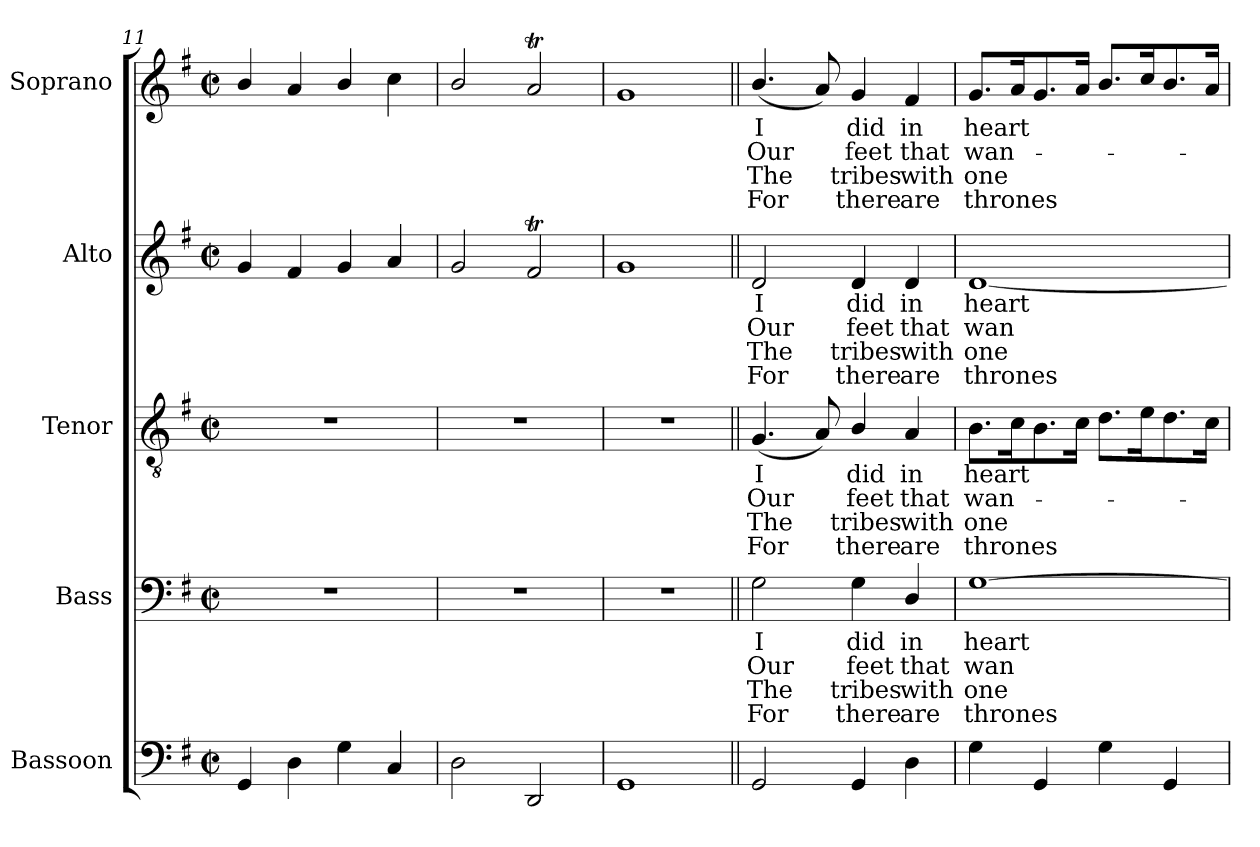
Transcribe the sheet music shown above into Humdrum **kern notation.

**kern	**kern	**text	**text	**text	**text	**kern	**text	**text	**text	**text	**kern	**text	**text	**text	**text	**kern	**text	**text	**text	**text
*part5	*part4	*part4	*part4	*part4	*part4	*part3	*part3	*part3	*part3	*part3	*part2	*part2	*part2	*part2	*part2	*part1	*part1	*part1	*part1	*part1
*staff5	*staff4	*staff4	*staff4	*staff4	*staff4	*staff3	*staff3	*staff3	*staff3	*staff3	*staff2	*staff2	*staff2	*staff2	*staff2	*staff1	*staff1	*staff1	*staff1	*staff1
*I"Bassoon	*I"Bass	*	*	*	*	*I"Tenor	*	*	*	*	*I"Alto	*	*	*	*	*I"Soprano	*	*	*	*
*I'Bsn.	*I'B.	*	*	*	*	*I'T.	*	*	*	*	*I'A.	*	*	*	*	*I'S.	*	*	*	*
*clefF4	*clefF4	*	*	*	*	*clefGv2	*	*	*	*	*clefG2	*	*	*	*	*clefG2	*	*	*	*
*	*	*	*	*	*	*ITrd7c12	*	*	*	*	*	*	*	*	*	*	*	*	*	*
*k[f#]	*k[f#]	*	*	*	*	*k[f#]	*	*	*	*	*k[f#]	*	*	*	*	*k[f#]	*	*	*	*
*G:	*G:	*	*	*	*	*G:	*	*	*	*	*G:	*	*	*	*	*G:	*	*	*	*
*M2/2	*M2/2	*	*	*	*	*M2/2	*	*	*	*	*M2/2	*	*	*	*	*M2/2	*	*	*	*
*met(c|)	*met(c|)	*	*	*	*	*met(c|)	*	*	*	*	*met(c|)	*	*	*	*	*met(c|)	*	*	*	*
=11	=11	=11	=11	=11	=11	=11	=11	=11	=11	=11	=11	=11	=11	=11	=11	=11	=11	=11	=11	=11
4GGi/	1r	.	.	.	.	1r	.	.	.	.	4gi/	.	.	.	.	4bi/	.	.	.	.
4Di\	.	.	.	.	.	.	.	.	.	.	4f#i/	.	.	.	.	4ai/	.	.	.	.
4Gi\	.	.	.	.	.	.	.	.	.	.	4gi/	.	.	.	.	4bi/	.	.	.	.
4Ci/	.	.	.	.	.	.	.	.	.	.	4ai/	.	.	.	.	4cci\	.	.	.	.
=12	=12	=12	=12	=12	=12	=12	=12	=12	=12	=12	=12	=12	=12	=12	=12	=12	=12	=12	=12	=12
2Di\	1r	.	.	.	.	1r	.	.	.	.	2gi/	.	.	.	.	2bi/	.	.	.	.
2DDi/	.	.	.	.	.	.	.	.	.	.	2f#ti/	.	.	.	.	2aTi/	.	.	.	.
=13	=13	=13	=13	=13	=13	=13	=13	=13	=13	=13	=13	=13	=13	=13	=13	=13	=13	=13	=13	=13
1GGi	1r	.	.	.	.	1r	.	.	.	.	1gi	.	.	.	.	1gi	.	.	.	.
!!LO:LB:g=z
=14||	=14||	=14||	=14||	=14||	=14||	=14||	=14||	=14||	=14||	=14||	=14||	=14||	=14||	=14||	=14||	=14||	=14||	=14||	=14||	=14||
!	!	!LO:LY:b:color=#000000	!LO:LY:b:color=#000000	!LO:LY:b:color=#000000	!LO:LY:b:color=#000000	!	!	!	!	!	!	!	!	!	!	!	!	!	!	!
!	!	!	!	!	!	!	!LO:LY:b:color=#000000	!LO:LY:b:color=#000000	!LO:LY:b:color=#000000	!LO:LY:b:color=#000000	!	!	!	!	!	!	!	!	!	!
!	!	!	!	!	!	!	!	!	!	!	!	!LO:LY:b:color=#000000	!LO:LY:b:color=#000000	!LO:LY:b:color=#000000	!LO:LY:b:color=#000000	!	!	!	!	!
!	!	!	!	!	!	!	!	!	!	!	!	!	!	!	!	!	!LO:LY:b:color=#000000	!LO:LY:b:color=#000000	!LO:LY:b:color=#000000	!LO:LY:b:color=#000000
2GGi/	2Gi\	I	Our	The	For	(4.GGi/	I	Our	The	For	2di/	I	Our	The	For	(4.bi/	I	Our	The	For
.	.	.	.	.	.	8AAi/)	.	.	.	.	.	.	.	.	.	8ai/)	.	.	.	.
!	!	!LO:LY:b:color=#000000	!LO:LY:b:color=#000000	!LO:LY:b:color=#000000	!LO:LY:b:color=#000000	!	!	!	!	!	!	!	!	!	!	!	!	!	!	!
!	!	!	!	!	!	!	!LO:LY:b:color=#000000	!LO:LY:b:color=#000000	!LO:LY:b:color=#000000	!LO:LY:b:color=#000000	!	!	!	!	!	!	!	!	!	!
!	!	!	!	!	!	!	!	!	!	!	!	!LO:LY:b:color=#000000	!LO:LY:b:color=#000000	!LO:LY:b:color=#000000	!LO:LY:b:color=#000000	!	!	!	!	!
!	!	!	!	!	!	!	!	!	!	!	!	!	!	!	!	!	!LO:LY:b:color=#000000	!LO:LY:b:color=#000000	!LO:LY:b:color=#000000	!LO:LY:b:color=#000000
4GGi/	4Gi\	did	feet	tribes	there	4BBi/	did	feet	tribes	there	4di/	did	feet	tribes	there	4gi/	did	feet	tribes	there
!	!	!LO:LY:b:color=#000000	!LO:LY:b:color=#000000	!LO:LY:b:color=#000000	!LO:LY:b:color=#000000	!	!	!	!	!	!	!	!	!	!	!	!	!	!	!
!	!	!	!	!	!	!	!LO:LY:b:color=#000000	!LO:LY:b:color=#000000	!LO:LY:b:color=#000000	!LO:LY:b:color=#000000	!	!	!	!	!	!	!	!	!	!
!	!	!	!	!	!	!	!	!	!	!	!	!LO:LY:b:color=#000000	!LO:LY:b:color=#000000	!LO:LY:b:color=#000000	!LO:LY:b:color=#000000	!	!	!	!	!
!	!	!	!	!	!	!	!	!	!	!	!	!	!	!	!	!	!LO:LY:b:color=#000000	!LO:LY:b:color=#000000	!LO:LY:b:color=#000000	!LO:LY:b:color=#000000
4Di\	4Di/	in	that	with	are	4AAi/	in	that	with	are	4di/	in	that	with	are	4f#i/	in	that	with	are
=15	=15	=15	=15	=15	=15	=15	=15	=15	=15	=15	=15	=15	=15	=15	=15	=15	=15	=15	=15	=15
!	!	!LO:LY:b:color=#000000	!LO:LY:b:color=#000000	!LO:LY:b:color=#000000	!LO:LY:b:color=#000000	!	!	!	!	!	!	!	!	!	!	!	!	!	!	!
!	!	!	!	!	!	!	!LO:LY:b:color=#000000	!LO:LY:b:color=#000000	!LO:LY:b:color=#000000	!LO:LY:b:color=#000000	!	!	!	!	!	!	!	!	!	!
!	!	!	!	!	!	!	!	!	!	!	!	!LO:LY:b:color=#000000	!LO:LY:b:color=#000000	!LO:LY:b:color=#000000	!LO:LY:b:color=#000000	!	!	!	!	!
!	!	!	!	!	!	!	!	!	!	!	!	!	!	!	!	!	!LO:LY:b:color=#000000	!LO:LY:b:color=#000000	!LO:LY:b:color=#000000	!LO:LY:b:color=#000000
4Gi\	[1Gi	heart	wan-	one	thrones	8.BBi\L	heart	wan-	one	thrones	[1di	heart	wan-	one	thrones	8.gi/L	heart	wan-	one	thrones
.	.	.	.	.	.	16Ci\K	.	.	.	.	.	.	.	.	.	16ai/K	.	.	.	.
4GGi/	.	.	.	.	.	8.BBi\	.	.	.	.	.	.	.	.	.	8.gi/	.	.	.	.
.	.	.	.	.	.	16Ci\Jk	.	.	.	.	.	.	.	.	.	16ai/Jk	.	.	.	.
4Gi\	.	.	.	.	.	8.Di\L	.	.	.	.	.	.	.	.	.	8.bi/L	.	.	.	.
.	.	.	.	.	.	16Ei\K	.	.	.	.	.	.	.	.	.	16cci/K	.	.	.	.
4GGi/	.	.	.	.	.	8.Di\	.	.	.	.	.	.	.	.	.	8.bi/	.	.	.	.
.	.	.	.	.	.	16Ci\Jk	.	.	.	.	.	.	.	.	.	16ai/Jk	.	.	.	.
=	=	=	=	=	=	=	=	=	=	=	=	=	=	=	=	=	=	=	=	=
*-	*-	*-	*-	*-	*-	*-	*-	*-	*-	*-	*-	*-	*-	*-	*-	*-	*-	*-	*-	*-
